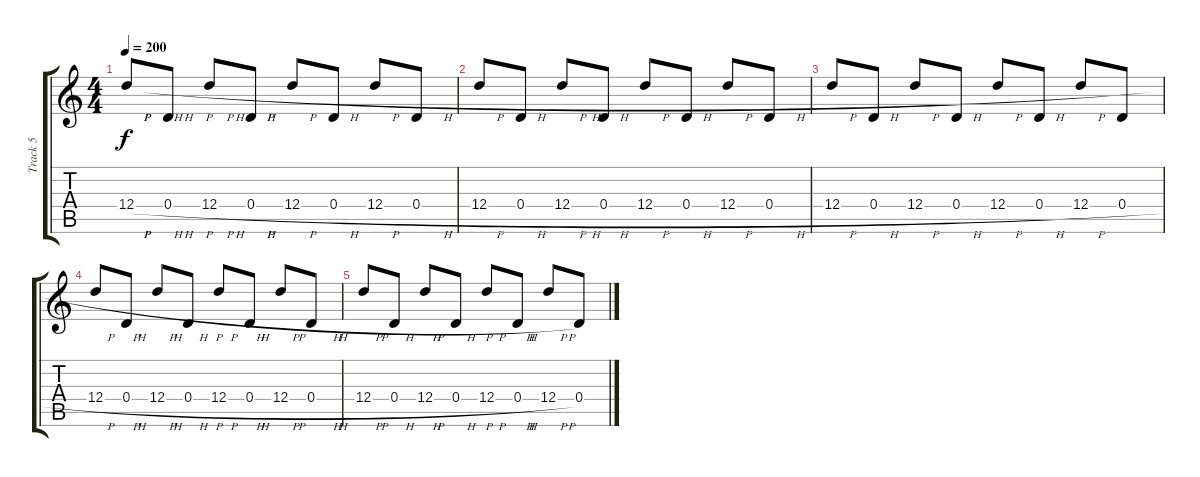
\track ("Track 5" "Track 5") {instrument overdrivenguitar}
\staff {score tabs}
\tuning (E4 B3 G3 D3 A2 D2) {hide}
\ts (4 4)
\tempo 200
\clef g2
\ks c
12.4{h}.8{dy f} 0.4{h}.8 12.4{h}.8 0.4{h}.8 12.4{h}.8 0.4{h}.8 12.4{h}.8 0.4{h}.8 |
12.4{h}.8 0.4{h}.8 12.4{h}.8 0.4{h}.8 12.4{h}.8 0.4{h}.8 12.4{h}.8 0.4{h}.8 |
12.4{h}.8 0.4{h}.8 12.4{h}.8 0.4{h}.8 12.4{h}.8 0.4{h}.8 12.4{h}.8 0.4{h}.8 |
12.4{h}.8 0.4{h}.8 12.4{h}.8 0.4{h}.8 12.4{h}.8 0.4{h}.8 12.4{h}.8 0.4{h}.8 |
12.4{h}.8 0.4{h}.8 12.4{h}.8 0.4{h}.8 12.4{h}.8 0.4{h}.8 12.4{h}.8 0.4.8
